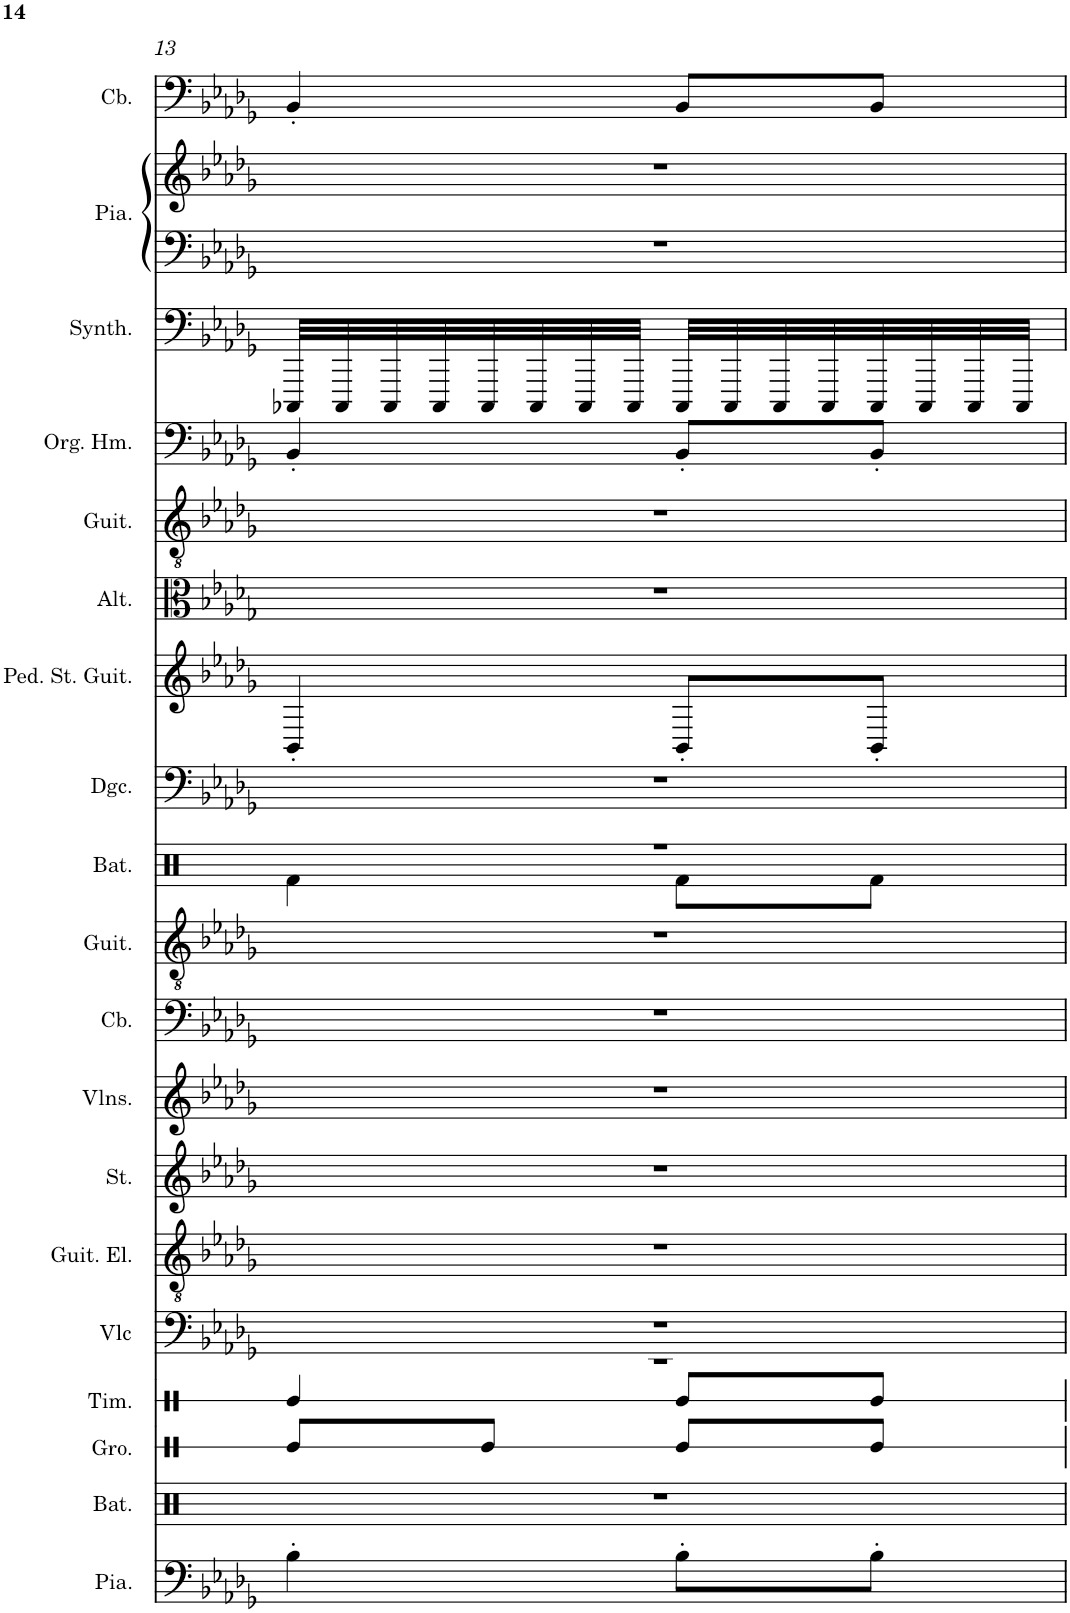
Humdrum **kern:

**kern	**kern	**kern	**kern	**kern	**kern	**kern	**kern	**kern	**kern	**kern	**kern	**kern	**kern	**kern	**kern	**kern	**kern	**kern	**kern
*part19	*part18	*part17	*part16	*part15	*part14	*part13	*part12	*part11	*part10	*part9	*part8	*part7	*part6	*part5	*part4	*part3	*part2	*part2	*part1
*staff20	*staff19	*staff18	*staff17	*staff16	*staff15	*staff14	*staff13	*staff12	*staff11	*staff10	*staff9	*staff8	*staff7	*staff6	*staff5	*staff4	*staff3	*staff2	*staff1
*I"Piano, PIANO PLUS	*I"Batterie, CAISSE CLAIRE	*I"Güiro, guiros court	*I"Timbre, DRUMS SAT	*I"Violoncelle, PIZZI	*I"Guitare électrique, CLEAN	*I"Cordes, VIOLONS3	*I"Violons, VIOLONS2	*I"Contrebasse, CONTREBASSE	*I"Guitare acoustique, JAZZ	*I"Batterie, DRUMS	*I"Dungchen, TROMPETTE	*I"Pedal steel guitar, GUITARE	*I"Altos, VIOLONS	*I"Guitare classique, NYLON	*I"Orgue Hammond, ORGUE	*I"Synthétiseur de sinusoïdes, VOCAL	*I"Piano, PIANO	*	*I"Contrebasse, BASSE
*I'Pia.	*I'Bat.	*I'Gro.	*I'Tim.	*I'Vlc	*I'Guit. El.	*	*I'Vlns.	*I'Cb.	*I'Guit.	*I'Bat.	*I'Dgc.	*I'Ped. St. Guit.	*I'Alt.	*I'Guit.	*I'Org. Hm.	*I'Synth.	*I'Pia.	*	*I'Cb.
!!LO:PB:g=z
*clefF4	*clefX	*clefX	*clefX	*clefF4	*clefGv2	*clefG2	*clefG2	*clefF4	*clefGv2	*clefX	*clefF4	*clefG2	*clefC3	*clefGv2	*clefF4	*clefF4	*clefF4	*clefG2	*clefF4
*	*	*	*	*	*	*	*	*Trd7c12	*	*	*Trd1c2	*	*	*	*	*	*	*	*Trd7c12
*k[b-e-a-d-g-]	*k[]	*k[]	*k[]	*k[b-e-a-d-g-]	*k[b-e-a-d-g-]	*k[b-e-a-d-g-]	*k[b-e-a-d-g-]	*k[b-e-a-d-g-]	*k[b-e-a-d-g-]	*k[]	*k[b-e-a-d-g-]	*k[b-e-a-d-g-]	*k[b-e-a-d-g-]	*k[b-e-a-d-g-]	*k[b-e-a-d-g-]	*k[b-e-a-d-g-]	*k[b-e-a-d-g-]	*k[b-e-a-d-g-]	*k[b-e-a-d-g-]
*M2/4	*M2/4	*M2/4	*M2/4	*M2/4	*M2/4	*M2/4	*M2/4	*M2/4	*M2/4	*M2/4	*M2/4	*M2/4	*M2/4	*M2/4	*M2/4	*M2/4	*M2/4	*M2/4	*M2/4
=13	=13	=13	=13	=13	=13	=13	=13	=13	=13	=13	=13	=13	=13	=13	=13	=13	=13	=13	=13
*	*	*	*^	*	*	*	*	*	*	*^	*	*	*	*	*	*	*	*	*
4B-'\	2r	8Re/L	2r	4Re/	2r	2r	2r	2r	2r	2r	2r	4Rf\	2r	4BB-'/	2r	2r	4BB-'/	32CCC-X/LLL	2r	2r	4BB-'/
.	.	.	.	.	.	.	.	.	.	.	.	.	.	.	.	.	.	32CCC-/	.	.	.
.	.	.	.	.	.	.	.	.	.	.	.	.	.	.	.	.	.	32CCC-/	.	.	.
.	.	.	.	.	.	.	.	.	.	.	.	.	.	.	.	.	.	32CCC-/	.	.	.
.	.	8Re/J	.	.	.	.	.	.	.	.	.	.	.	.	.	.	.	32CCC-/	.	.	.
.	.	.	.	.	.	.	.	.	.	.	.	.	.	.	.	.	.	32CCC-/	.	.	.
.	.	.	.	.	.	.	.	.	.	.	.	.	.	.	.	.	.	32CCC-/	.	.	.
.	.	.	.	.	.	.	.	.	.	.	.	.	.	.	.	.	.	32CCC-/JJJ	.	.	.
8B-'\L	.	8Re/L	.	8Re/L	.	.	.	.	.	.	.	8Rf\L	.	8BB-'/L	.	.	8BB-'/L	32CCC-/LLL	.	.	8BB-/L
.	.	.	.	.	.	.	.	.	.	.	.	.	.	.	.	.	.	32CCC-/	.	.	.
.	.	.	.	.	.	.	.	.	.	.	.	.	.	.	.	.	.	32CCC-/	.	.	.
.	.	.	.	.	.	.	.	.	.	.	.	.	.	.	.	.	.	32CCC-/	.	.	.
8B-'\J	.	8Re/J	.	8Re/J	.	.	.	.	.	.	.	8Rf\J	.	8BB-'/J	.	.	8BB-'/J	32CCC-/	.	.	8BB-/J
.	.	.	.	.	.	.	.	.	.	.	.	.	.	.	.	.	.	32CCC-/	.	.	.
.	.	.	.	.	.	.	.	.	.	.	.	.	.	.	.	.	.	32CCC-/	.	.	.
.	.	.	.	.	.	.	.	.	.	.	.	.	.	.	.	.	.	32CCC-/JJJ	.	.	.
*	*	*	*v	*v	*	*	*	*	*	*	*v	*v	*	*	*	*	*	*	*	*	*
=	=	=	=	=	=	=	=	=	=	=	=	=	=	=	=	=	=	=	=
*-	*-	*-	*-	*-	*-	*-	*-	*-	*-	*-	*-	*-	*-	*-	*-	*-	*-	*-	*-
